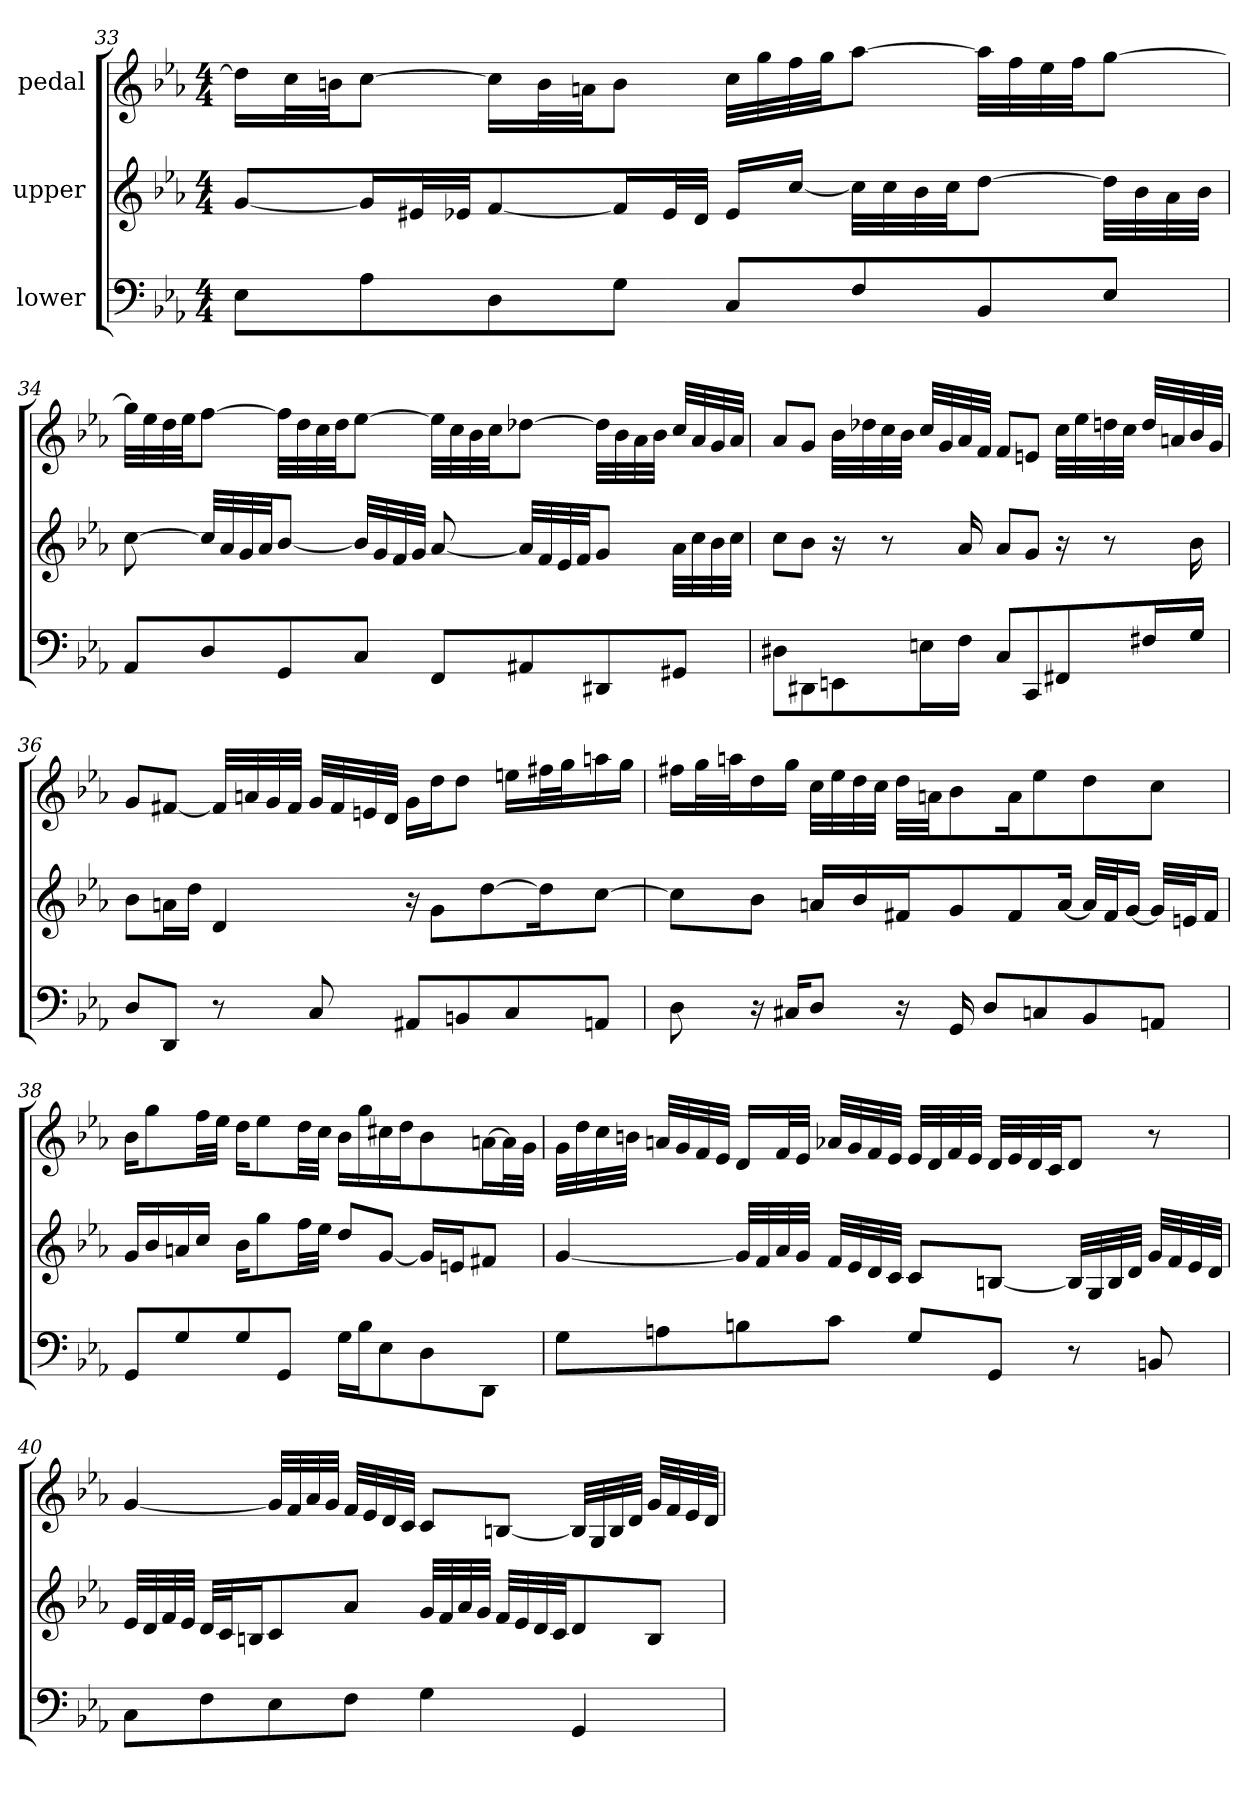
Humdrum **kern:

**kern	**kern	**kern
*part3	*part2	*part1
*staff3	*staff2	*staff1
*I"lower	*I"upper	*I"pedal
!!LO:PB:g=z
*clefF4	*clefG2	*clefG2
*k[b-e-a-]	*k[b-e-a-]	*k[b-e-a-]
*E-:	*E-:	*E-:
*M4/4	*M4/4	*M4/4
=33	=33	=33
8E-\L	[8g/L	16dd\LL]
.	.	32cc\L
.	.	32bn\JJ
8A-\	16g/L]	[8cc\J
.	32e#X/L	.
.	32e-X/JJ	.
8D\	[8f/	16cc\LL]
.	.	32b\L
.	.	32an\JJ
8G\J	16f/L]	8b\J
.	32e-/L	.
.	32d/JJJ	.
8C/L	16e-/LL	32cc\LLL
.	.	32gg\
.	[16cc/JJ	32ff\
.	.	32gg\JJ
8F/	32cc\LLL]	[8aa-\J
.	32cc\	.
.	32b-\	.
.	32cc\JJ	.
8BB-/	[8dd\J	32aa-\LLL]
.	.	32ff\
.	.	32ee-\
.	.	32ff\JJ
8E-/J	32dd\LLL]	[8gg\J
.	32b-\	.
.	32a-\	.
.	32b-\JJJ	.
!!LO:LB:g=z
=34	=34	=34
8AA-/L	[8cc\	32gg\LLL]
.	.	32ee-\
.	.	32dd\
.	.	32ee-\JJ
8D/	32cc/LLL]	[8ff\J
.	32a-/	.
.	32g/	.
.	32a-/JJ	.
8GG/	[8b-/J	32ff\LLL]
.	.	32dd\
.	.	32cc\
.	.	32dd\JJ
8C/J	32b-/LLL]	[8ee-\J
.	32g/	.
.	32f/	.
.	32g/JJJ	.
8FF/L	[8a-/	32ee-\LLL]
.	.	32cc\
.	.	32b-\
.	.	32cc\JJ
8AA#X/	32a-/LLL]	[8dd-X\J
.	32f/	.
.	32e-/	.
.	32f/JJ	.
8DD#X/	8g/J	32dd-\LLL]
.	.	32b-\
.	.	32a-\
.	.	32b-\JJJ
8GG#X/J	32a-\LLL	32cc/LLL
.	32cc\	32a-/
.	32b-\	32g/
.	32cc\JJJ	32a-/JJJ
!!LO:LB:g=z
=35	=35	=35
8D#X\L	8cc\L	8a-/L
8DD#X\	8b-\J	8g/J
8EEn\	16r	32b-\LLL
.	.	32dd-X\
.	8r	32cc\
.	.	32b-\JJJ
16En\L	.	32cc/LLL
.	.	32g/
16F\JJ	16a-/	32a-/
.	.	32f/JJJ
8C/L	8a-/L	8f/L
8CC/	8g/J	8en/J
8FF#X/	16r	32cc\LLL
.	.	32ee-\
.	8r	32ddn\
.	.	32cc\JJJ
16F#X/L	.	32dd/LLL
.	.	32an/
16G/JJ	16b-\	32b-/
.	.	32g/JJJ
!!LO:LB:g=z
=36	=36	=36
8D/L	8b-\L	8g/L
8DD/J	16an\L	[8f#X/J
.	16dd\JJ	.
8r	4d/	32f#/LLL]
.	.	32an/
.	.	32g/
.	.	32f#/JJJ
8C/	.	32g/LLL
.	.	32f#/
.	.	32en/
.	.	32d/JJJ
8AA#X/L	16r	16g\LL
.	8g\L	16dd\J
8BBn/	.	8dd\J
.	[8dd\	.
8C/	.	16een\LL
.	16dd\k]	32ff#X\L
.	.	32gg\J
8AAn/J	[8cc\J	16aan\
.	.	16gg\JJ
!!LO:PB:g=z
=37	=37	=37
8D\	8cc\L]	16ff#X\LL
.	.	32gg\L
.	.	32aan\J
16r	8b-\J	16dd\
16C#X/KL	.	16gg\JJ
8D/J	16an/LL	32cc\LLL
.	.	32ee-\
.	16b-/	32dd\
.	.	32cc\JJJ
16r	16f#X/J	32dd\LLL
.	.	32an\JJ
16GG/	8g/	8b-\
8D/L	.	.
.	8f#/	16a\k
8Cn/	.	8ee-\
.	[16a/Jk	.
8BB-/	32a/LLL]	8dd\
.	32f#/J	.
.	[16g/JJ	.
8AAn/J	32g/LLL]	8cc\J
.	32en/J	.
.	16f#/JJ	.
=38	=38	=38
8GG/L	16g/LL	16b-\KL
.	16b-/	8gg\
8G/	16an/	.
.	16cc/JJ	32ff\LL
.	.	32ee-\JJJ
8G/	16b-\KL	16dd\KL
.	8gg\	8ee-\
8GG/J	.	.
.	32ff\LL	32dd\LL
.	32ee-\JJJ	32cc\JJJ
16G\LL	8dd/L	16b-\LL
16B-\J	.	16gg\
8E-\	[8g/J	16cc#X\
.	.	16dd\J
8D\	16g/LL]	8b-\
.	16en/J	.
8DD\J	8f#X/J	[16an\L
.	.	32a\L]
.	.	32g\JJJ
!!LO:LB:g=z
=39	=39	=39
8G\L	[4g/	32g\LLL
.	.	32dd\
.	.	32cc\
.	.	32bn\JJJ
8An\	.	32an/LLL
.	.	32g/
.	.	32f/
.	.	32e-/JJJ
8Bn\	32g/LLL]	16d/LL
.	32f/	.
.	32a-/	32f/L
.	32g/JJJ	32e-/JJJ
8c\J	32f/LLL	32a-X/LLL
.	32e-/	32g/
.	32d/	32f/
.	32c/JJJ	32e-/JJJ
8G/L	8c/L	32e-/LLL
.	.	32d/
.	.	32f/
.	.	32e-/JJJ
8GG/J	[8Bn/J	32d/LLL
.	.	32e-/
.	.	32d/
.	.	32c/JJ
8r	32B/LLL]	8d/J
.	32G/	.
.	32B/	.
.	32d/JJJ	.
8BBn/	32g/LLL	8r
.	32f/	.
.	32e-/	.
.	32d/JJJ	.
!!LO:LB:g=z
=40	=40	=40
8C\L	32e-/LLL	[4g/
.	32d/	.
.	32f/	.
.	32e-/JJJ	.
8F\	32d/LLL	.
.	32c/J	.
.	16Bn/J	.
8E-\	8c/	32g/LLL]
.	.	32f/
.	.	32a-/
.	.	32g/JJJ
8F\J	8a-/J	32f/LLL
.	.	32e-/
.	.	32d/
.	.	32c/JJJ
4G\	32g/LLL	8c/L
.	32f/	.
.	32a-/	.
.	32g/JJJ	.
.	32f/LLL	[8Bn/J
.	32e-/	.
.	32d/	.
.	32c/JJ	.
4GG/	8d/	32B/LLL]
.	.	32G/
.	.	32B/
.	.	32d/JJJ
.	8B/J	32g/LLL
.	.	32f/
.	.	32e-/
.	.	32d/JJJ
=	=	=
*-	*-	*-
